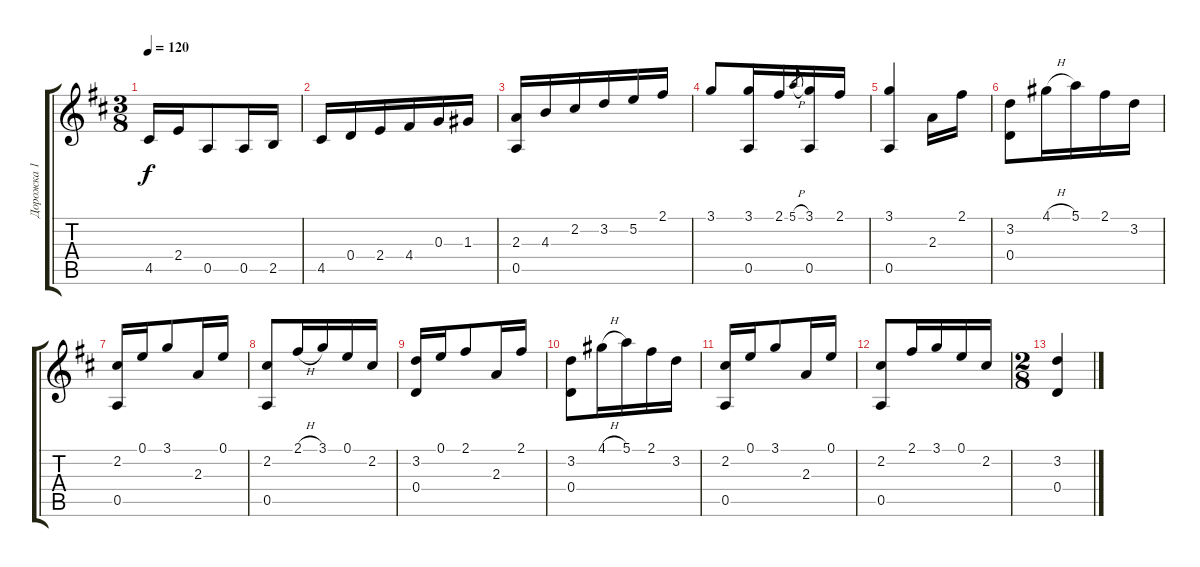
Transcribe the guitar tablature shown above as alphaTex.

\track ("Дорожка 1" "Дорожка 1") {instrument acousticguitarnylon}
\staff {score tabs}
\tuning (E4 B3 G3 D3 A2 E2) {hide}
\ts (3 8)
\tempo 120
\clef g2
\ks d
4.5.16{dy f} 2.4.16 0.5.8 0.5.16 2.5.16 |
4.5.16 0.4.16 2.4.16 4.4.16 0.3.16 1.3.16 |
(2.3 0.5).16 4.3.16 2.2.16 3.2.16 5.2.16 2.1.16 |
3.1.8 (3.1 0.5).16 2.1.16 5.1{h}.8{gr} (3.1 0.5).16 2.1.16 |
(3.1 0.5).4 2.3.16 2.1.16 |
(3.2 0.4).8 4.1{h}.16 5.1.16 2.1.16 3.2.16 |
(2.2 0.5).16 0.1.16 3.1.8 2.3.16 0.1.16 |
(2.2 0.5).8 2.1{h}.16 3.1.16 0.1.16 2.2.16 |
(3.2 0.4).16 0.1.16 2.1.8 2.3.16 2.1.16 |
(3.2 0.4).8 4.1{h}.16 5.1.16 2.1.16 3.2.16 |
(2.2 0.5).16 0.1.16 3.1.8 2.3.16 0.1.16 |
(2.2 0.5).8 2.1.16 3.1.16 0.1.16 2.2.16 |
\ts (2 8)
(3.2 0.4).4
